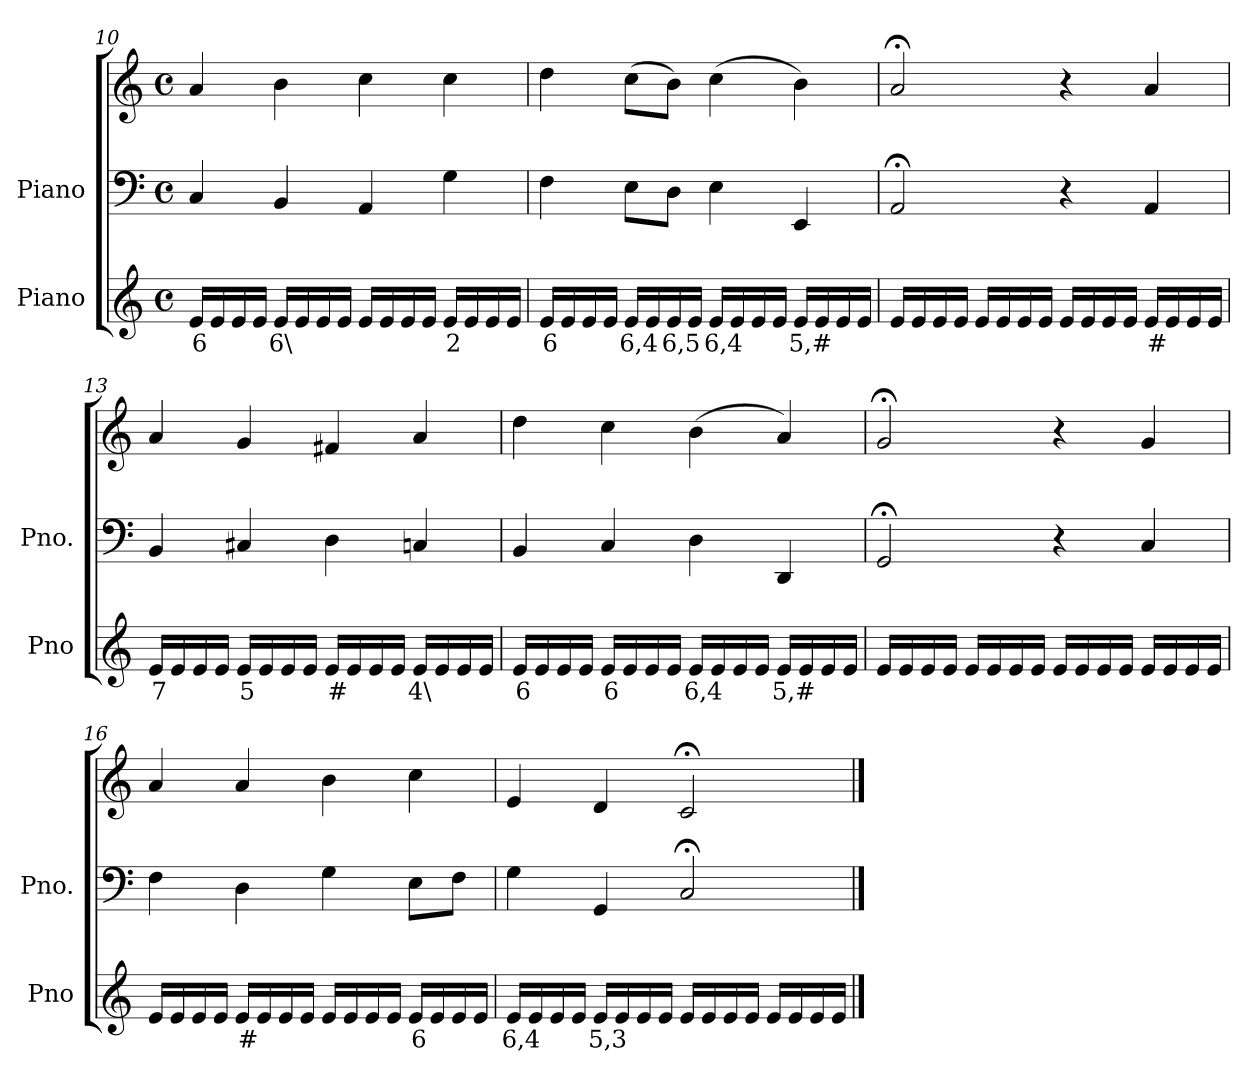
**kern	**text	**kern	**kern
*part2	*part2	*part1	*part1
*staff3	*staff3	*staff2	*staff1
*I"Piano	*	*I"Piano	*
*I'Pno	*	*I'Pno.	*
*clefG2	*	*clefF4	*clefG2
*k[]	*	*k[]	*k[]
*M4/4	*	*M4/4	*M4/4
*met(c)	*	*met(c)	*met(c)
=10	=10	=10	=10
!	!LO:LY:b	!	!
16e/LL	6	4C/	4a/
16e/	.	.	.
16e/	.	.	.
16e/JJ	.	.	.
!	!LO:LY:b	!	!
16e/LL	6\	4BB/	4b\
16e/	.	.	.
16e/	.	.	.
16e/JJ	.	.	.
16e/LL	.	4AA/	4cc\
16e/	.	.	.
16e/	.	.	.
16e/JJ	.	.	.
!	!LO:LY:b	!	!
16e/LL	2	4G\	4cc\
16e/	.	.	.
16e/	.	.	.
16e/JJ	.	.	.
=11	=11	=11	=11
!	!LO:LY:b	!	!
16e/LL	6	4F\	4dd\
16e/	.	.	.
16e/	.	.	.
16e/JJ	.	.	.
!	!LO:LY:b	!	!
16e/LL	6,4	8E\L	(>8cc\L
16e/	.	.	.
!	!LO:LY:b	!	!
16e/	6,5	8D\J	8b\J)
16e/JJ	.	.	.
!	!LO:LY:b	!	!
16e/LL	6,4	4E\	(>4cc\
16e/	.	.	.
16e/	.	.	.
16e/JJ	.	.	.
!	!LO:LY:b	!	!
16e/LL	5,#	4EE/	4b\)
16e/	.	.	.
16e/	.	.	.
16e/JJ	.	.	.
=12	=12	=12	=12
16e/LL	.	2AA;</	2a;</
16e/	.	.	.
16e/	.	.	.
16e/JJ	.	.	.
16e/LL	.	.	.
16e/	.	.	.
16e/	.	.	.
16e/JJ	.	.	.
16e/LL	.	4r	4r
16e/	.	.	.
16e/	.	.	.
16e/JJ	.	.	.
!	!LO:LY:b	!	!
16e/LL	#	4AA/	4a/
16e/	.	.	.
16e/	.	.	.
16e/JJ	.	.	.
=13	=13	=13	=13
!	!LO:LY:b	!	!
16e/LL	7	4BB/	4a/
16e/	.	.	.
16e/	.	.	.
16e/JJ	.	.	.
!	!LO:LY:b	!	!
16e/LL	5	4C#X/	4g/
16e/	.	.	.
16e/	.	.	.
16e/JJ	.	.	.
!	!LO:LY:b	!	!
16e/LL	#	4D\	4f#X/
16e/	.	.	.
16e/	.	.	.
16e/JJ	.	.	.
!	!LO:LY:b	!	!
16e/LL	4\	4Cn/	4a/
16e/	.	.	.
16e/	.	.	.
16e/JJ	.	.	.
=14	=14	=14	=14
!	!LO:LY:b	!	!
16e/LL	6	4BB/	4dd\
16e/	.	.	.
16e/	.	.	.
16e/JJ	.	.	.
!	!LO:LY:b	!	!
16e/LL	6	4C/	4cc\
16e/	.	.	.
16e/	.	.	.
16e/JJ	.	.	.
!	!LO:LY:b	!	!
16e/LL	6,4	4D\	(>4b\
16e/	.	.	.
16e/	.	.	.
16e/JJ	.	.	.
!	!LO:LY:b	!	!
16e/LL	5,#	4DD/	4a/)
16e/	.	.	.
16e/	.	.	.
16e/JJ	.	.	.
=15	=15	=15	=15
16e/LL	.	2GG;</	2g;</
16e/	.	.	.
16e/	.	.	.
16e/JJ	.	.	.
16e/LL	.	.	.
16e/	.	.	.
16e/	.	.	.
16e/JJ	.	.	.
16e/LL	.	4r	4r
16e/	.	.	.
16e/	.	.	.
16e/JJ	.	.	.
16e/LL	.	4C/	4g/
16e/	.	.	.
16e/	.	.	.
16e/JJ	.	.	.
=16	=16	=16	=16
16e/LL	.	4F\	4a/
16e/	.	.	.
16e/	.	.	.
16e/JJ	.	.	.
!	!LO:LY:b	!	!
16e/LL	#	4D\	4a/
16e/	.	.	.
16e/	.	.	.
16e/JJ	.	.	.
16e/LL	.	4G\	4b\
16e/	.	.	.
16e/	.	.	.
16e/JJ	.	.	.
!	!LO:LY:b	!	!
16e/LL	6	8E\L	4cc\
16e/	.	.	.
!	!LO:LY:b	!	!
16e/	_	8F\J	.
16e/JJ	.	.	.
=17	=17	=17	=17
!	!LO:LY:b	!	!
16e/LL	6,4	4G\	4e/
16e/	.	.	.
16e/	.	.	.
16e/JJ	.	.	.
!	!LO:LY:b	!	!
16e/LL	5,3	4GG/	4d/
16e/	.	.	.
16e/	.	.	.
16e/JJ	.	.	.
16e/LL	.	2C;</	2c;</
16e/	.	.	.
16e/	.	.	.
16e/JJ	.	.	.
16e/LL	.	.	.
16e/	.	.	.
16e/	.	.	.
16e/JJ	.	.	.
==	==	==	==
*-	*-	*-	*-
